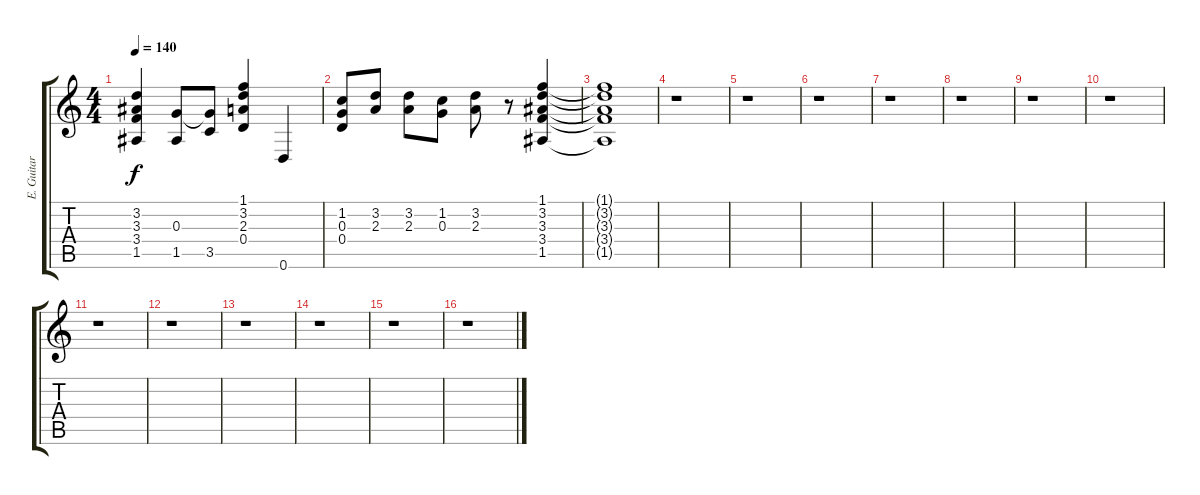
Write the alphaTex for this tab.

\track ("E. Guitar 1" "E. Guitar ") {instrument electricguitarclean}
\staff {score tabs}
\tuning (E4 B3 G3 D3 A2 D2) {hide}
\ts (4 4)
\tempo 140
\clef g2
\ks c
(3.2 3.3 3.4 1.5).4{dy f} (0.3 1.5).8 (0.3{t} 3.5).8 (1.1 3.2 2.3 0.4).4 0.6.4 |
(1.2 0.3 0.4).8 (3.2 2.3).8 (3.2 2.3).8 (1.2 0.3).8 (3.2 2.3).8 r.8 (1.1 3.2 3.3 3.4 1.5).4 |
(1.1{t} 3.2{t} 3.3{t} 3.4{t} 1.5{t}).1 |
r.1 |
r.1 |
r.1 |
r.1 |
r.1 |
r.1 |
r.1 |
r.1 |
r.1 |
r.1 |
r.1 |
r.1 |
r.1
